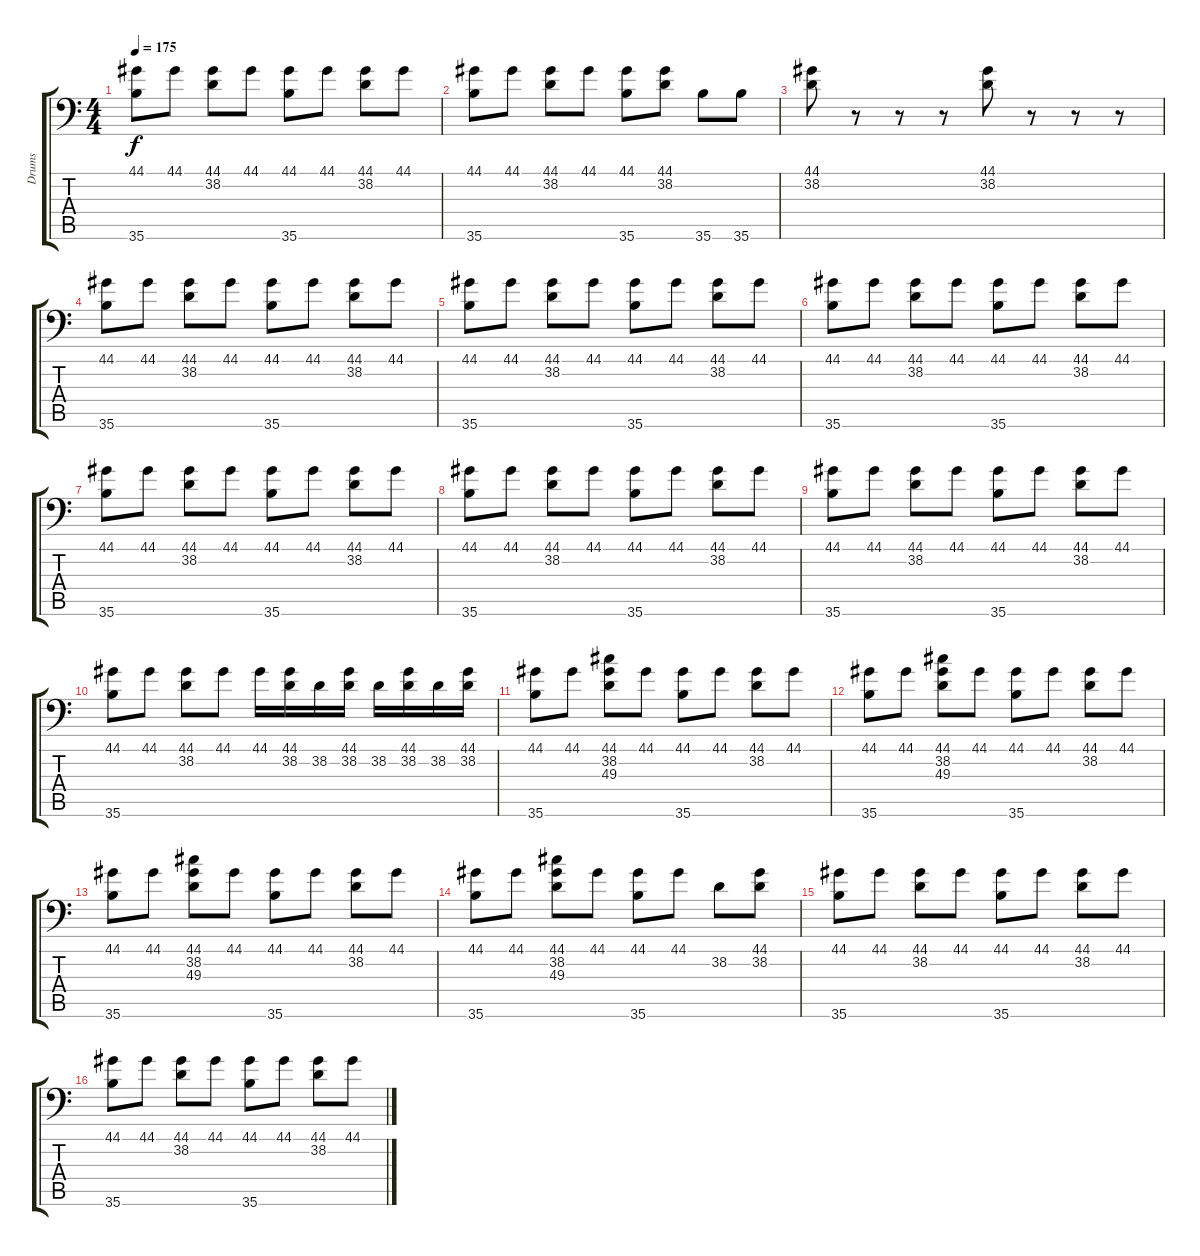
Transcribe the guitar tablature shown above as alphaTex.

\track ("Drums" "Drums") {instrument acousticgrandpiano}
\staff {score tabs}
\tuning (C-1 C-1 C-1 C-1 C-1 C-1) {hide}
\ts (4 4)
\tempo 175
\clef f4
\ks c
(44.1 35.6).8{dy f} 44.1.8 (44.1 38.2).8 44.1.8 (44.1 35.6).8 44.1.8 (44.1 38.2).8 44.1.8 |
(44.1 35.6).8 44.1.8 (44.1 38.2).8 44.1.8 (44.1 35.6).8 (44.1 38.2).8 35.6.8 35.6.8 |
(44.1 38.2).8 r.8 r.8 r.8 (44.1 38.2).8 r.8 r.8 r.8 |
(44.1 35.6).8 44.1.8 (44.1 38.2).8 44.1.8 (44.1 35.6).8 44.1.8 (44.1 38.2).8 44.1.8 |
(44.1 35.6).8 44.1.8 (44.1 38.2).8 44.1.8 (44.1 35.6).8 44.1.8 (44.1 38.2).8 44.1.8 |
(44.1 35.6).8 44.1.8 (44.1 38.2).8 44.1.8 (44.1 35.6).8 44.1.8 (44.1 38.2).8 44.1.8 |
(44.1 35.6).8 44.1.8 (44.1 38.2).8 44.1.8 (44.1 35.6).8 44.1.8 (44.1 38.2).8 44.1.8 |
(44.1 35.6).8 44.1.8 (44.1 38.2).8 44.1.8 (44.1 35.6).8 44.1.8 (44.1 38.2).8 44.1.8 |
(44.1 35.6).8 44.1.8 (44.1 38.2).8 44.1.8 (44.1 35.6).8 44.1.8 (44.1 38.2).8 44.1.8 |
(44.1 35.6).8 44.1.8 (44.1 38.2).8 44.1.8 44.1.16 (44.1 38.2).16 38.2.16 (44.1 38.2).16 38.2.16 (44.1 38.2).16 38.2.16 (44.1 38.2).16 |
(44.1 35.6).8 44.1.8 (44.1 38.2 49.3).8 44.1.8 (44.1 35.6).8 44.1.8 (44.1 38.2).8 44.1.8 |
(44.1 35.6).8 44.1.8 (44.1 38.2 49.3).8 44.1.8 (44.1 35.6).8 44.1.8 (44.1 38.2).8 44.1.8 |
(44.1 35.6).8 44.1.8 (44.1 38.2 49.3).8 44.1.8 (44.1 35.6).8 44.1.8 (44.1 38.2).8 44.1.8 |
(44.1 35.6).8 44.1.8 (44.1 38.2 49.3).8 44.1.8 (44.1 35.6).8 44.1.8 38.2.8 (44.1 38.2).8 |
(44.1 35.6).8 44.1.8 (44.1 38.2).8 44.1.8 (44.1 35.6).8 44.1.8 (44.1 38.2).8 44.1.8 |
(44.1 35.6).8 44.1.8 (44.1 38.2).8 44.1.8 (44.1 35.6).8 44.1.8 (44.1 38.2).8 44.1.8
